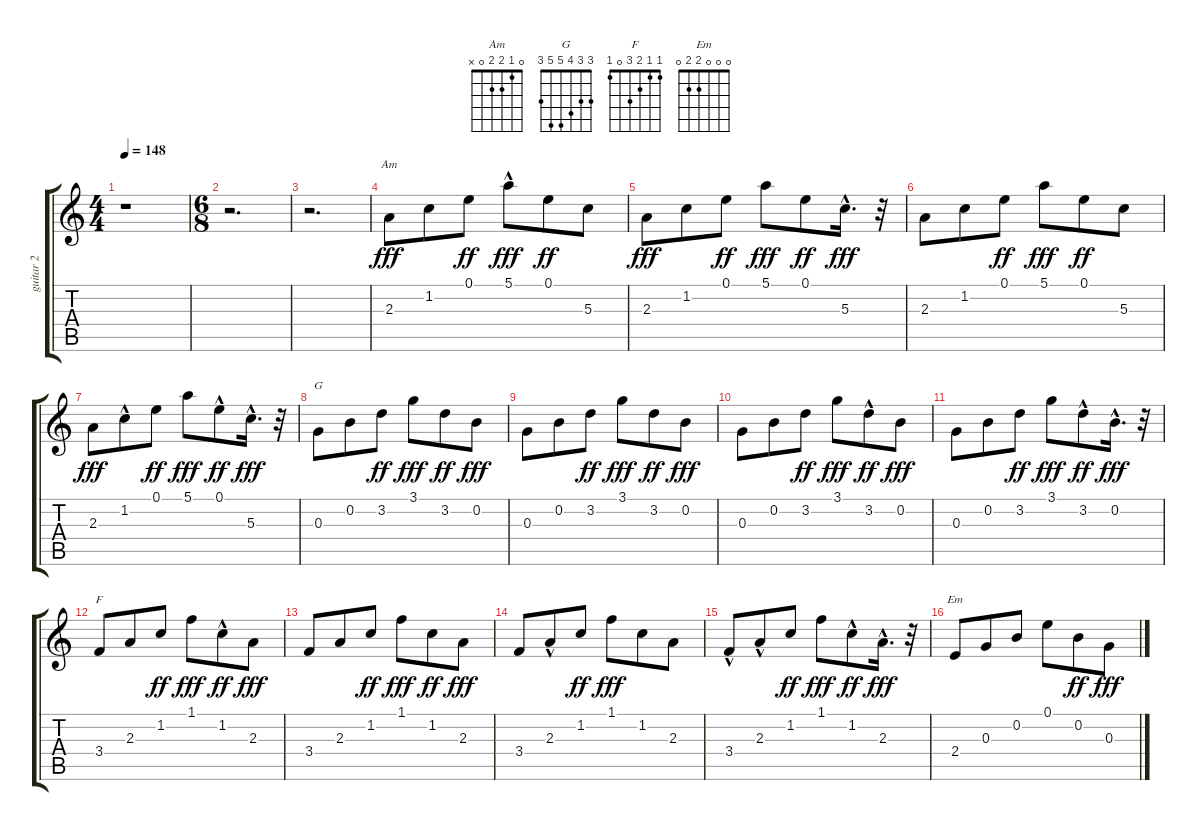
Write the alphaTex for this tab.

\track ("guitar 2" "guitar 2") {instrument acousticguitarsteel}
\staff {score tabs}
\tuning (E4 B3 G3 D3 A2 E2) {hide}
\chord ("Am" 0 1 2 2 0 x)
\chord ("G" 3 3 4 5 5 3)
\chord ("F" 1 1 2 3 0 1)
\chord ("Em" 0 0 0 2 2 0)
\ts (4 4)
\tempo 148
\clef g2
\ks c
r.1{dy fff instrument acousticguitarsteel} |
\ts (6 8)
r.2{d} |
r.2{d} |
2.3.8{ch "Am" balance 8 instrument acousticguitarsteel} 1.2.8 0.1.8{dy ff} 5.1{hac}.8{dy fff} 0.1.8{dy ff} 5.3.8 |
2.3.8{dy fff} 1.2.8 0.1.8{dy ff} 5.1.8{dy fff} 0.1.8{dy ff} 5.3{hac}.16{d dy fff} r.32 |
2.3.8 1.2.8 0.1.8{dy ff} 5.1.8{dy fff} 0.1.8{dy ff} 5.3.8 |
2.3.8{dy fff} 1.2{hac}.8 0.1.8{dy ff} 5.1.8{dy fff} 0.1{hac}.8{dy ff} 5.3{hac}.16{d dy fff} r.32 |
0.3.8{ch "G"} 0.2.8 3.2.8{dy ff} 3.1.8{dy fff} 3.2.8{dy ff} 0.2.8{dy fff} |
0.3.8 0.2.8 3.2.8{dy ff} 3.1.8{dy fff} 3.2.8{dy ff} 0.2.8{dy fff} |
0.3.8 0.2.8 3.2.8{dy ff} 3.1.8{dy fff} 3.2{hac}.8{dy ff} 0.2.8{dy fff} |
0.3.8 0.2.8 3.2.8{dy ff} 3.1.8{dy fff} 3.2{hac}.8{dy ff} 0.2{hac}.16{d dy fff} r.32 |
3.4.8{ch "F"} 2.3.8 1.2.8{dy ff} 1.1.8{dy fff} 1.2{hac}.8{dy ff} 2.3.8{dy fff} |
3.4.8 2.3.8 1.2.8{dy ff} 1.1.8{dy fff} 1.2.8{dy ff} 2.3.8{dy fff} |
3.4.8 2.3{hac}.8 1.2.8{dy ff} 1.1.8{dy fff} 1.2.8 2.3.8 |
3.4{hac}.8 2.3{hac}.8 1.2.8{dy ff} 1.1.8{dy fff} 1.2{hac}.8{dy ff} 2.3{hac}.16{d dy fff} r.32 |
2.4.8{ch "Em"} 0.3.8 0.2.8 0.1.8 0.2.8{dy ff} 0.3.8{dy fff}
